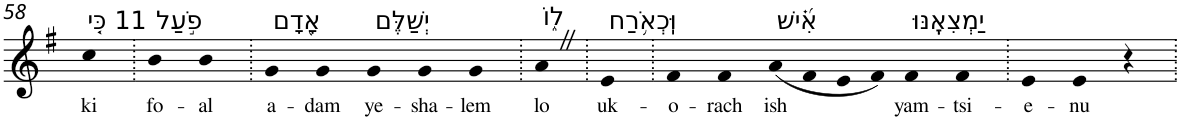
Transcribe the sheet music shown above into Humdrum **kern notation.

**kern	**text
*part1	*part1
*staff1	*staff1
*I"Piano	*
*I'Pno	*
!!LO:PB:g=z
*clefG2	*
*k[f#]	*
*G:	*
=58	=58
!LO:TX:a:t=11 כִּ֤י	!
!	!LO:LY:b
4cc	ki
=59.	=59.
!LO:TX:a:t=פֹ֣עַל	!
!	!LO:LY:b
4b	fo-
!	!LO:LY:b
4b	-al
=60.	=60.
!LO:TX:a:t=אָ֭דָם	!
!	!LO:LY:b
4g	a-
!	!LO:LY:b
4g	-dam
!LO:TX:a:t=יְשַׁלֶּם	!
!	!LO:LY:b
4g	ye-
!	!LO:LY:b
4g	-sha-
!	!LO:LY:b
4g	-lem
=61.	=61.
!LO:TX:a:t=ל֑וֹ	!
!	!LO:LY:b
4aZ	lo
=62.	=62.
!LO:TX:a:t=וּֽכְאֹ֥רַח	!
!	!LO:LY:b
4e	uk-
=63.	=63.
!	!LO:LY:b
4f#	-o-
!	!LO:LY:b
4f#	-rach
!LO:TX:a:t=אִ֝֗ישׁ	!
!	!LO:LY:b
(8a	ish
8f#	.
8e	.
8f#)	.
!LO:TX:a:t=יַמְצִאֶֽנּוּ	!
!	!LO:LY:b
4f#	yam-
!	!LO:LY:b
4f#	-tsi-
=64.	=64.
!	!LO:LY:b
4e	-e-
!	!LO:LY:b
4e	-nu
4r	.
=.	=.
*-	*-
